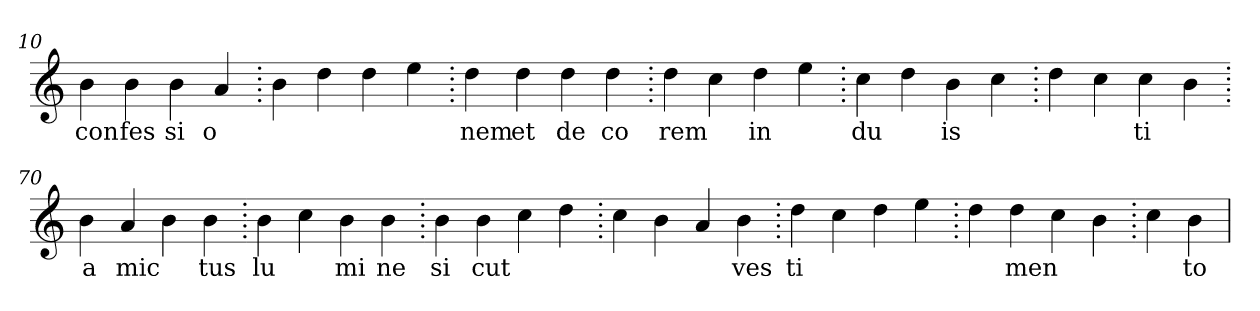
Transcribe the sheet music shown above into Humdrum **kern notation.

**kern	**text
*part1	*part1
*staff1	*staff1
*clefG2	*
=10.	=10.
4b	con
4b	fes
4b	si
4a	o
=20.	=20.
4b	.
4dd	.
4dd	.
4ee	.
=30.	=30.
4dd	nem
4dd	et
4dd	de
4dd	co
=40.	=40.
4dd	rem
4cc	.
4dd	in
4ee	.
=50.	=50.
4cc	du
4dd	.
4b	is
4cc	.
=60.	=60.
4dd	.
4cc	.
4cc	ti
4b	.
=70.	=70.
4b	a
4a	mic
4b	.
4b	tus
=80.	=80.
4b	lu
4cc	.
4b	mi
4b	ne
=90.	=90.
4b	si
4b	cut
4cc	.
4dd	.
=100.	=100.
4cc	.
4b	.
4a	.
4b	ves
=110.	=110.
4dd	ti
4cc	.
4dd	.
4ee	.
=120.	=120.
4dd	.
4dd	men
4cc	.
4b	.
=130.	=130.
4cc	.
4b	to
=	=
*-	*-
